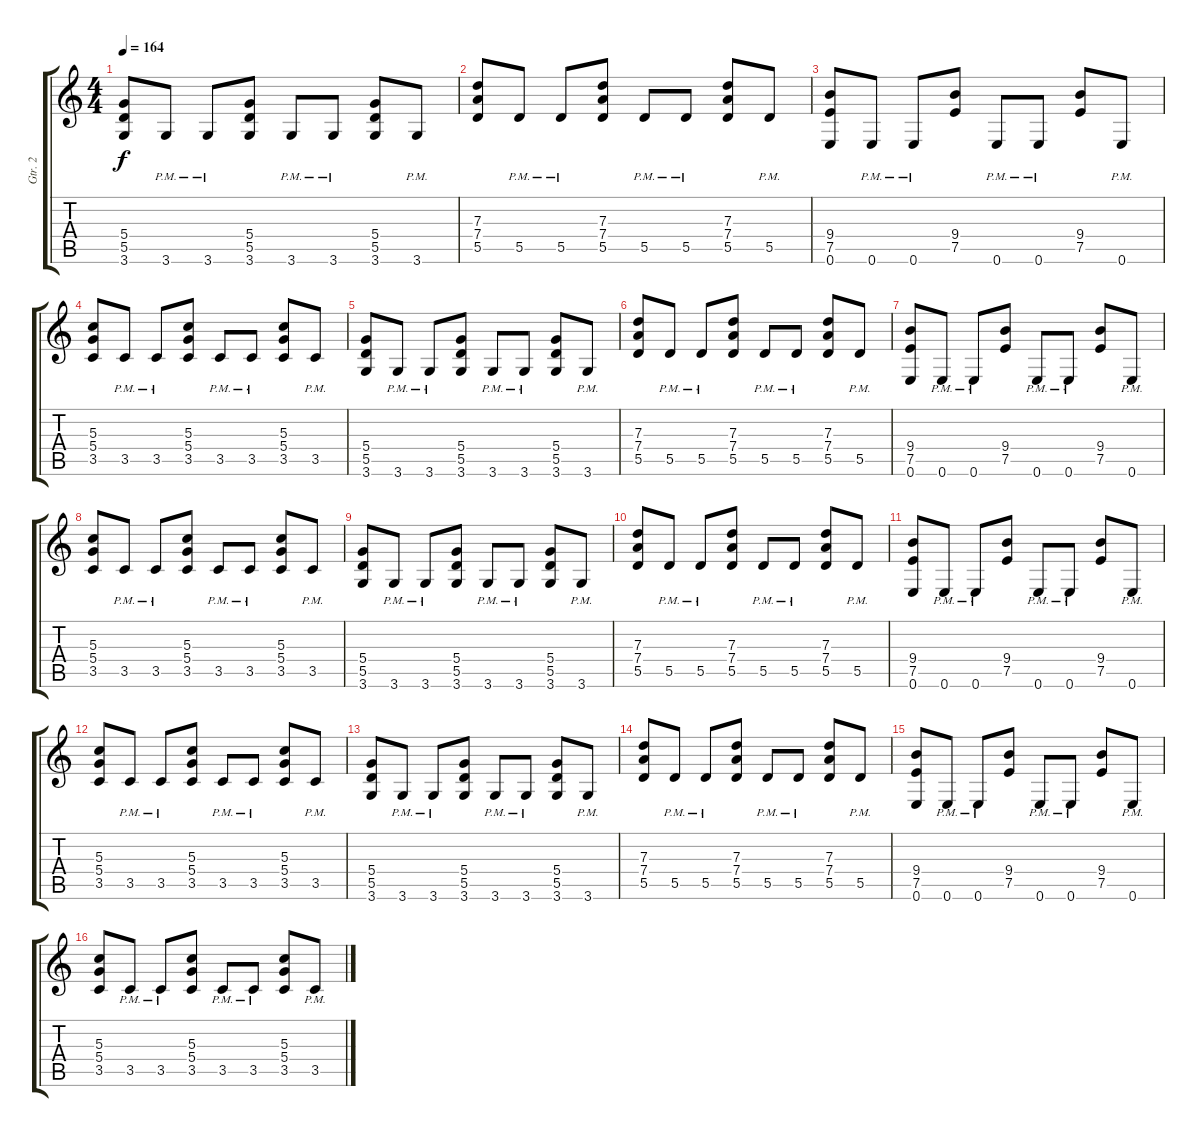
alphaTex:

\track ("Gtr. 2" "Gtr. 2") {instrument electricguitarclean}
\staff {score tabs}
\tuning (E4 B3 G3 D3 A2 E2) {hide}
\ts (4 4)
\tempo 164
\clef g2
\ks c
(5.4 5.5 3.6).8{dy f} 3.6{pm}.8 3.6{pm}.8 (5.4 5.5 3.6).8 3.6{pm}.8 3.6{pm}.8 (5.4 5.5 3.6).8 3.6{pm}.8 |
(7.3 7.4 5.5).8 5.5{pm}.8 5.5{pm}.8 (7.3 7.4 5.5).8 5.5{pm}.8 5.5{pm}.8 (7.3 7.4 5.5).8 5.5{pm}.8 |
(9.4 7.5 0.6).8 0.6{pm}.8 0.6{pm}.8 (9.4 7.5).8 0.6{pm}.8 0.6{pm}.8 (9.4 7.5).8 0.6{pm}.8 |
(5.3 5.4 3.5).8 3.5{pm}.8 3.5{pm}.8 (5.3 5.4 3.5).8 3.5{pm}.8 3.5{pm}.8 (5.3 5.4 3.5).8 3.5{pm}.8 |
(5.4 5.5 3.6).8 3.6{pm}.8 3.6{pm}.8 (5.4 5.5 3.6).8 3.6{pm}.8 3.6{pm}.8 (5.4 5.5 3.6).8 3.6{pm}.8 |
(7.3 7.4 5.5).8 5.5{pm}.8 5.5{pm}.8 (7.3 7.4 5.5).8 5.5{pm}.8 5.5{pm}.8 (7.3 7.4 5.5).8 5.5{pm}.8 |
(9.4 7.5 0.6).8 0.6{pm}.8 0.6{pm}.8 (9.4 7.5).8 0.6{pm}.8 0.6{pm}.8 (9.4 7.5).8 0.6{pm}.8 |
(5.3 5.4 3.5).8 3.5{pm}.8 3.5{pm}.8 (5.3 5.4 3.5).8 3.5{pm}.8 3.5{pm}.8 (5.3 5.4 3.5).8 3.5{pm}.8 |
(5.4 5.5 3.6).8 3.6{pm}.8 3.6{pm}.8 (5.4 5.5 3.6).8 3.6{pm}.8 3.6{pm}.8 (5.4 5.5 3.6).8 3.6{pm}.8 |
(7.3 7.4 5.5).8 5.5{pm}.8 5.5{pm}.8 (7.3 7.4 5.5).8 5.5{pm}.8 5.5{pm}.8 (7.3 7.4 5.5).8 5.5{pm}.8 |
(9.4 7.5 0.6).8 0.6{pm}.8 0.6{pm}.8 (9.4 7.5).8 0.6{pm}.8 0.6{pm}.8 (9.4 7.5).8 0.6{pm}.8 |
(5.3 5.4 3.5).8 3.5{pm}.8 3.5{pm}.8 (5.3 5.4 3.5).8 3.5{pm}.8 3.5{pm}.8 (5.3 5.4 3.5).8 3.5{pm}.8 |
(5.4 5.5 3.6).8 3.6{pm}.8 3.6{pm}.8 (5.4 5.5 3.6).8 3.6{pm}.8 3.6{pm}.8 (5.4 5.5 3.6).8 3.6{pm}.8 |
(7.3 7.4 5.5).8 5.5{pm}.8 5.5{pm}.8 (7.3 7.4 5.5).8 5.5{pm}.8 5.5{pm}.8 (7.3 7.4 5.5).8 5.5{pm}.8 |
(9.4 7.5 0.6).8 0.6{pm}.8 0.6{pm}.8 (9.4 7.5).8 0.6{pm}.8 0.6{pm}.8 (9.4 7.5).8 0.6{pm}.8 |
(5.3 5.4 3.5).8 3.5{pm}.8 3.5{pm}.8 (5.3 5.4 3.5).8 3.5{pm}.8 3.5{pm}.8 (5.3 5.4 3.5).8 3.5{pm}.8
